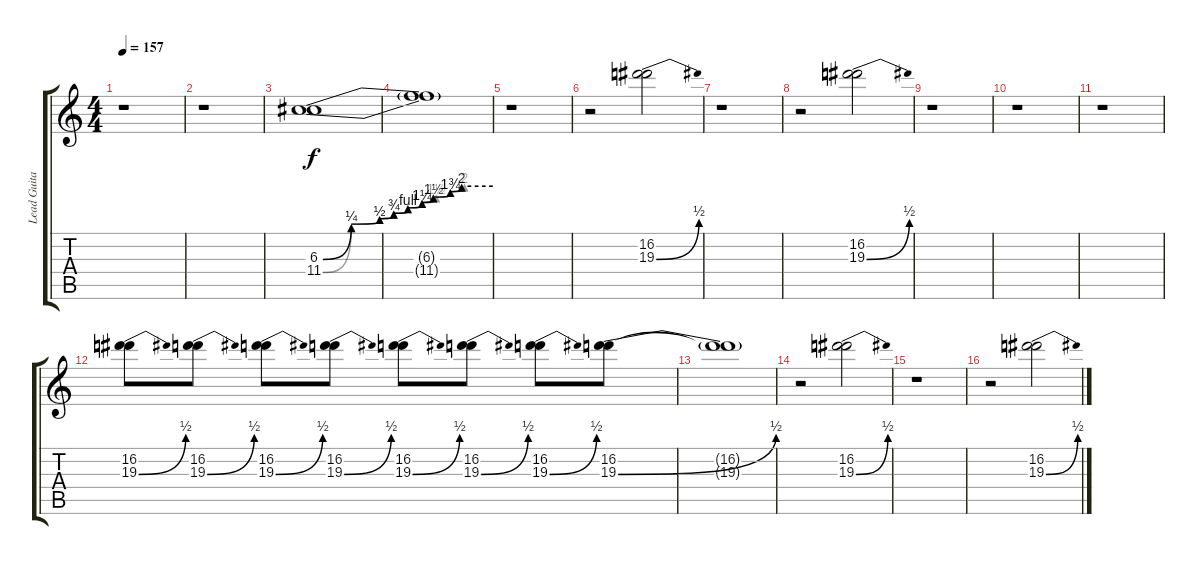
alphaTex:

\track ("Lead Guitar" "Lead Guita") {instrument electricguitarclean}
\staff {score tabs}
\tuning (E4 B3 G3 D3 A2 E2) {hide}
\ts (4 4)
\tempo 157
\clef g2
\ks c
r.1{dy f} |
r.1{volume 16} |
(6.3{be (custom 0 0 10 1 20 2 25 3 30 4 35 5 39 6 45 7 49 8 60 8)} 11.4{be (custom 0 0 10 1 20 2 25 3 30 4 35 5 40 6 45 7 50 8 60 8)}).1{instrument distortionguitar} |
(6.3{t} 11.4{t}).1 |
r.1 |
r.2 (16.2 19.3{be (bend 0 0 60 2)}).2 |
r.1 |
r.2 (16.2 19.3{be (bend 0 0 60 2)}).2 |
r.1 |
r.1 |
r.1 |
(16.2 19.3{be (bend 0 0 60 2)}).8 (16.2 19.3{be (bend 0 0 60 2)}).8 (16.2 19.3{be (bend 0 0 60 2)}).8 (16.2 19.3{be (bend 0 0 60 2)}).8 (16.2 19.3{be (bend 0 0 60 2)}).8 (16.2 19.3{be (bend 0 0 60 2)}).8 (16.2 19.3{be (bend 0 0 60 2)}).8 (16.2 19.3{be (bend 0 0 60 2)}).8 |
(16.2{t} 19.3{t}).1 |
r.2 (16.2 19.3{be (bend 0 0 60 2)}).2 |
r.1 |
r.2 (16.2 19.3{be (bend 0 0 60 2)}).2
